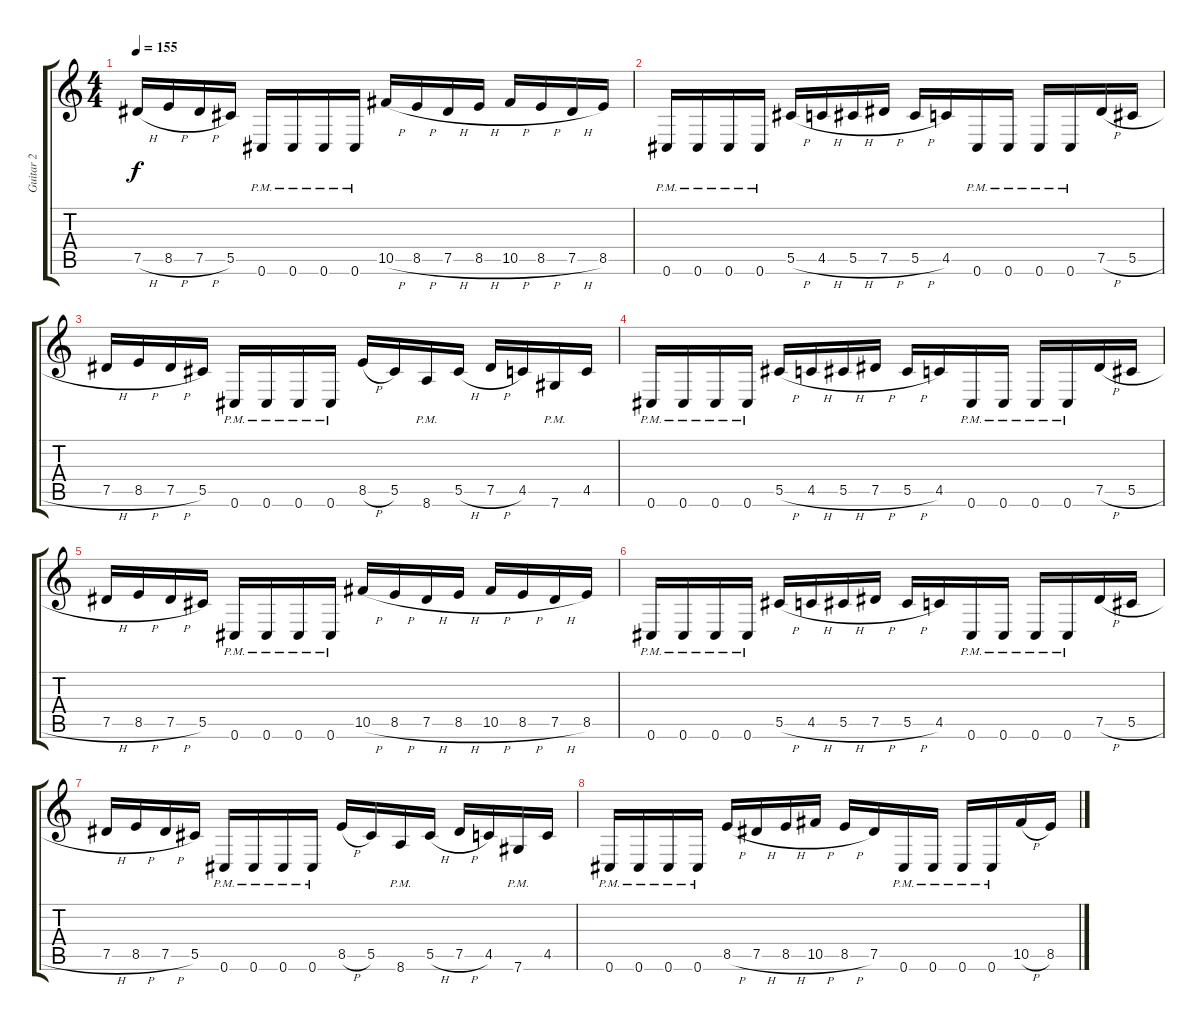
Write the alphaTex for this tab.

\track ("Guitar 2" "Guitar 2") {instrument distortionguitar}
\staff {score tabs}
\tuning (Eb4 Bb3 Gb3 Db3 Ab2 Db2) {hide}
\ts (4 4)
\tempo 155
\clef g2
\ks c
7.5{h}.16{dy f} 8.5{h}.16 7.5{h}.16 5.5.16 0.6{pm}.16 0.6{pm}.16 0.6{pm}.16 0.6{pm}.16 10.5{h}.16 8.5{h}.16 7.5{h}.16 8.5{h}.16 10.5{h}.16 8.5{h}.16 7.5{h}.16 8.5.16 |
0.6{pm}.16 0.6{pm}.16 0.6{pm}.16 0.6{pm}.16 5.5{h}.16 4.5{h}.16 5.5{h}.16 7.5{h}.16 5.5{h}.16 4.5.16 0.6{pm}.16 0.6{pm}.16 0.6{pm}.16 0.6{pm}.16 7.5{h}.16 5.5{h}.16 |
7.5{h}.16 8.5{h}.16 7.5{h}.16 5.5.16 0.6{pm}.16 0.6{pm}.16 0.6{pm}.16 0.6{pm}.16 8.5{h}.16 5.5.16 8.6{pm}.16 5.5{h}.16 7.5{h}.16 4.5.16 7.6{pm}.16 4.5.16 |
0.6{pm}.16 0.6{pm}.16 0.6{pm}.16 0.6{pm}.16 5.5{h}.16 4.5{h}.16 5.5{h}.16 7.5{h}.16 5.5{h}.16 4.5.16 0.6{pm}.16 0.6{pm}.16 0.6{pm}.16 0.6{pm}.16 7.5{h}.16 5.5{h}.16 |
7.5{h}.16 8.5{h}.16 7.5{h}.16 5.5.16 0.6{pm}.16 0.6{pm}.16 0.6{pm}.16 0.6{pm}.16 10.5{h}.16 8.5{h}.16 7.5{h}.16 8.5{h}.16 10.5{h}.16 8.5{h}.16 7.5{h}.16 8.5.16 |
0.6{pm}.16 0.6{pm}.16 0.6{pm}.16 0.6{pm}.16 5.5{h}.16 4.5{h}.16 5.5{h}.16 7.5{h}.16 5.5{h}.16 4.5.16 0.6{pm}.16 0.6{pm}.16 0.6{pm}.16 0.6{pm}.16 7.5{h}.16 5.5{h}.16 |
7.5{h}.16 8.5{h}.16 7.5{h}.16 5.5.16 0.6{pm}.16 0.6{pm}.16 0.6{pm}.16 0.6{pm}.16 8.5{h}.16 5.5.16 8.6{pm}.16 5.5{h}.16 7.5{h}.16 4.5.16 7.6{pm}.16 4.5.16 |
0.6{pm}.16 0.6{pm}.16 0.6{pm}.16 0.6{pm}.16 8.5{h}.16 7.5{h}.16 8.5{h}.16 10.5{h}.16 8.5{h}.16 7.5.16 0.6{pm}.16 0.6{pm}.16 0.6{pm}.16 0.6{pm}.16 10.5{h}.16 8.5{h}.16
